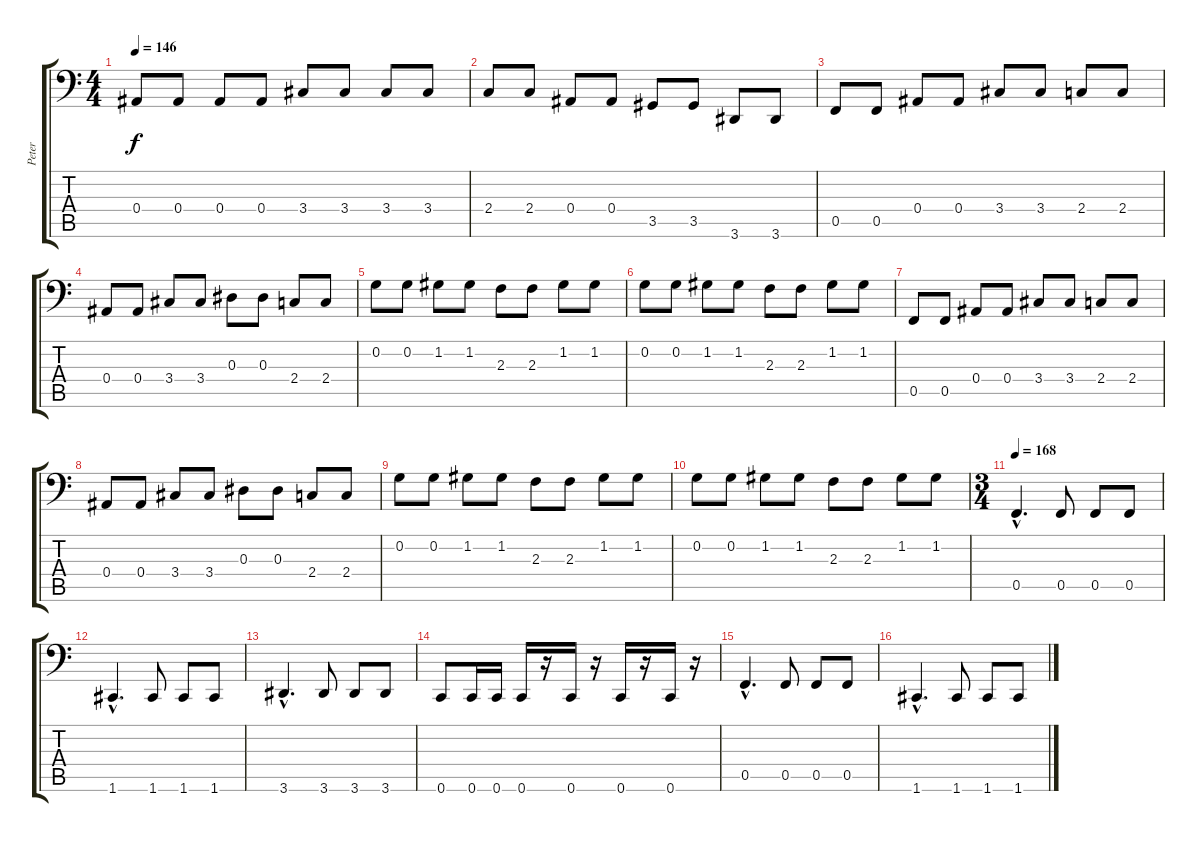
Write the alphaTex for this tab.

\track ("Peter" "Peter") {instrument electricbassfinger}
\staff {score tabs}
\tuning (C3 G2 Eb2 Bb1 F1 C1) {hide}
\ts (4 4)
\tempo 146
\clef f4
\ks c
0.4.8{dy f} 0.4.8 0.4.8 0.4.8 3.4.8 3.4.8 3.4.8 3.4.8 |
2.4.8 2.4.8 0.4.8 0.4.8 3.5.8 3.5.8 3.6.8 3.6.8 |
0.5.8 0.5.8 0.4.8 0.4.8 3.4.8 3.4.8 2.4.8 2.4.8 |
0.4.8 0.4.8 3.4.8 3.4.8 0.3.8 0.3.8 2.4.8 2.4.8 |
0.2.8 0.2.8 1.2.8 1.2.8 2.3.8 2.3.8 1.2.8 1.2.8 |
0.2.8 0.2.8 1.2.8 1.2.8 2.3.8 2.3.8 1.2.8 1.2.8 |
0.5.8 0.5.8 0.4.8 0.4.8 3.4.8 3.4.8 2.4.8 2.4.8 |
0.4.8 0.4.8 3.4.8 3.4.8 0.3.8 0.3.8 2.4.8 2.4.8 |
0.2.8 0.2.8 1.2.8 1.2.8 2.3.8 2.3.8 1.2.8 1.2.8 |
0.2.8 0.2.8 1.2.8 1.2.8 2.3.8 2.3.8 1.2.8 1.2.8 |
\ts (3 4)
\tempo 168
0.5{hac}.4{d} 0.5.8 0.5.8 0.5.8 |
1.6{hac}.4{d} 1.6.8 1.6.8 1.6.8 |
3.6{hac}.4{d} 3.6.8 3.6.8 3.6.8 |
0.6.8 0.6.16 0.6.16 0.6.16 r.16 0.6.16 r.16 0.6.16 r.16 0.6.16 r.16 |
0.5{hac}.4{d} 0.5.8 0.5.8 0.5.8 |
1.6{hac}.4{d} 1.6.8 1.6.8 1.6.8
